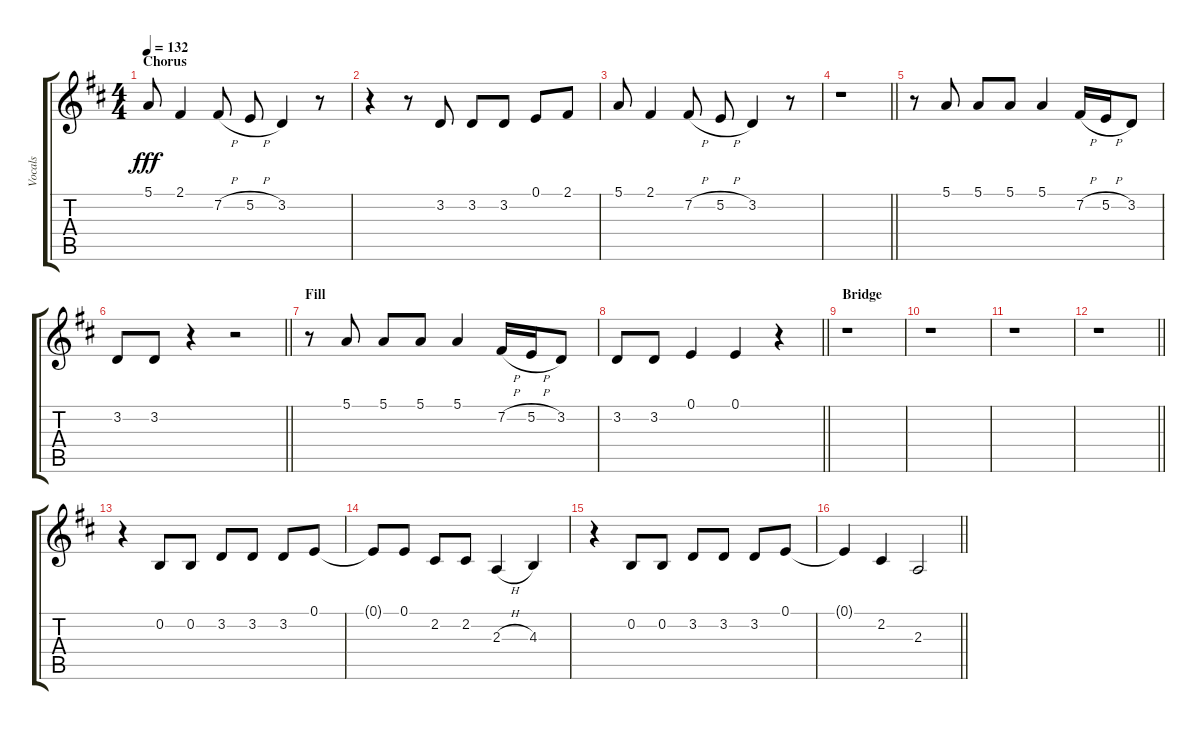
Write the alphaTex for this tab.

\track ("Vocals" "Vocals") {instrument lead3calliope}
\staff {score tabs}
\tuning (E4 B3 G3 D3 A2 E2) {hide}
\ts (4 4)
\section ("" "Chorus")
\tempo 132
\clef g2
\ks d
5.1.8{dy fff} 2.1.4 7.2{h}.8 5.2{h}.8 3.2.4 r.8 |
r.4 r.8 3.2.8 3.2.8 3.2.8 0.1.8 2.1.8 |
5.1.8 2.1.4 7.2{h}.8 5.2{h}.8 3.2.4 r.8 |
\barLineRight lightlight
r.1 |
r.8 5.1.8 5.1.8 5.1.8 5.1.4 7.2{h}.16 5.2{h}.16 3.2.8 |
\barLineRight lightlight
3.2.8 3.2.8 r.4 r.2 |
\section ("" "Fill")
r.8 5.1.8 5.1.8 5.1.8 5.1.4 7.2{h}.16 5.2{h}.16 3.2.8 |
\barLineRight lightlight
3.2.8 3.2.8 0.1.4 0.1.4 r.4 |
\section ("" "Bridge")
r.1 |
r.1 |
r.1 |
\barLineRight lightlight
r.1 |
r.4 0.2.8 0.2.8 3.2.8 3.2.8 3.2.8 0.1.8 |
0.1{t}.8 0.1.8 2.2.8 2.2.8 2.3{h}.4 4.3.4 |
r.4 0.2.8 0.2.8 3.2.8 3.2.8 3.2.8 0.1.8 |
\barLineRight lightlight
0.1{t}.4 2.2.4 2.3.2
